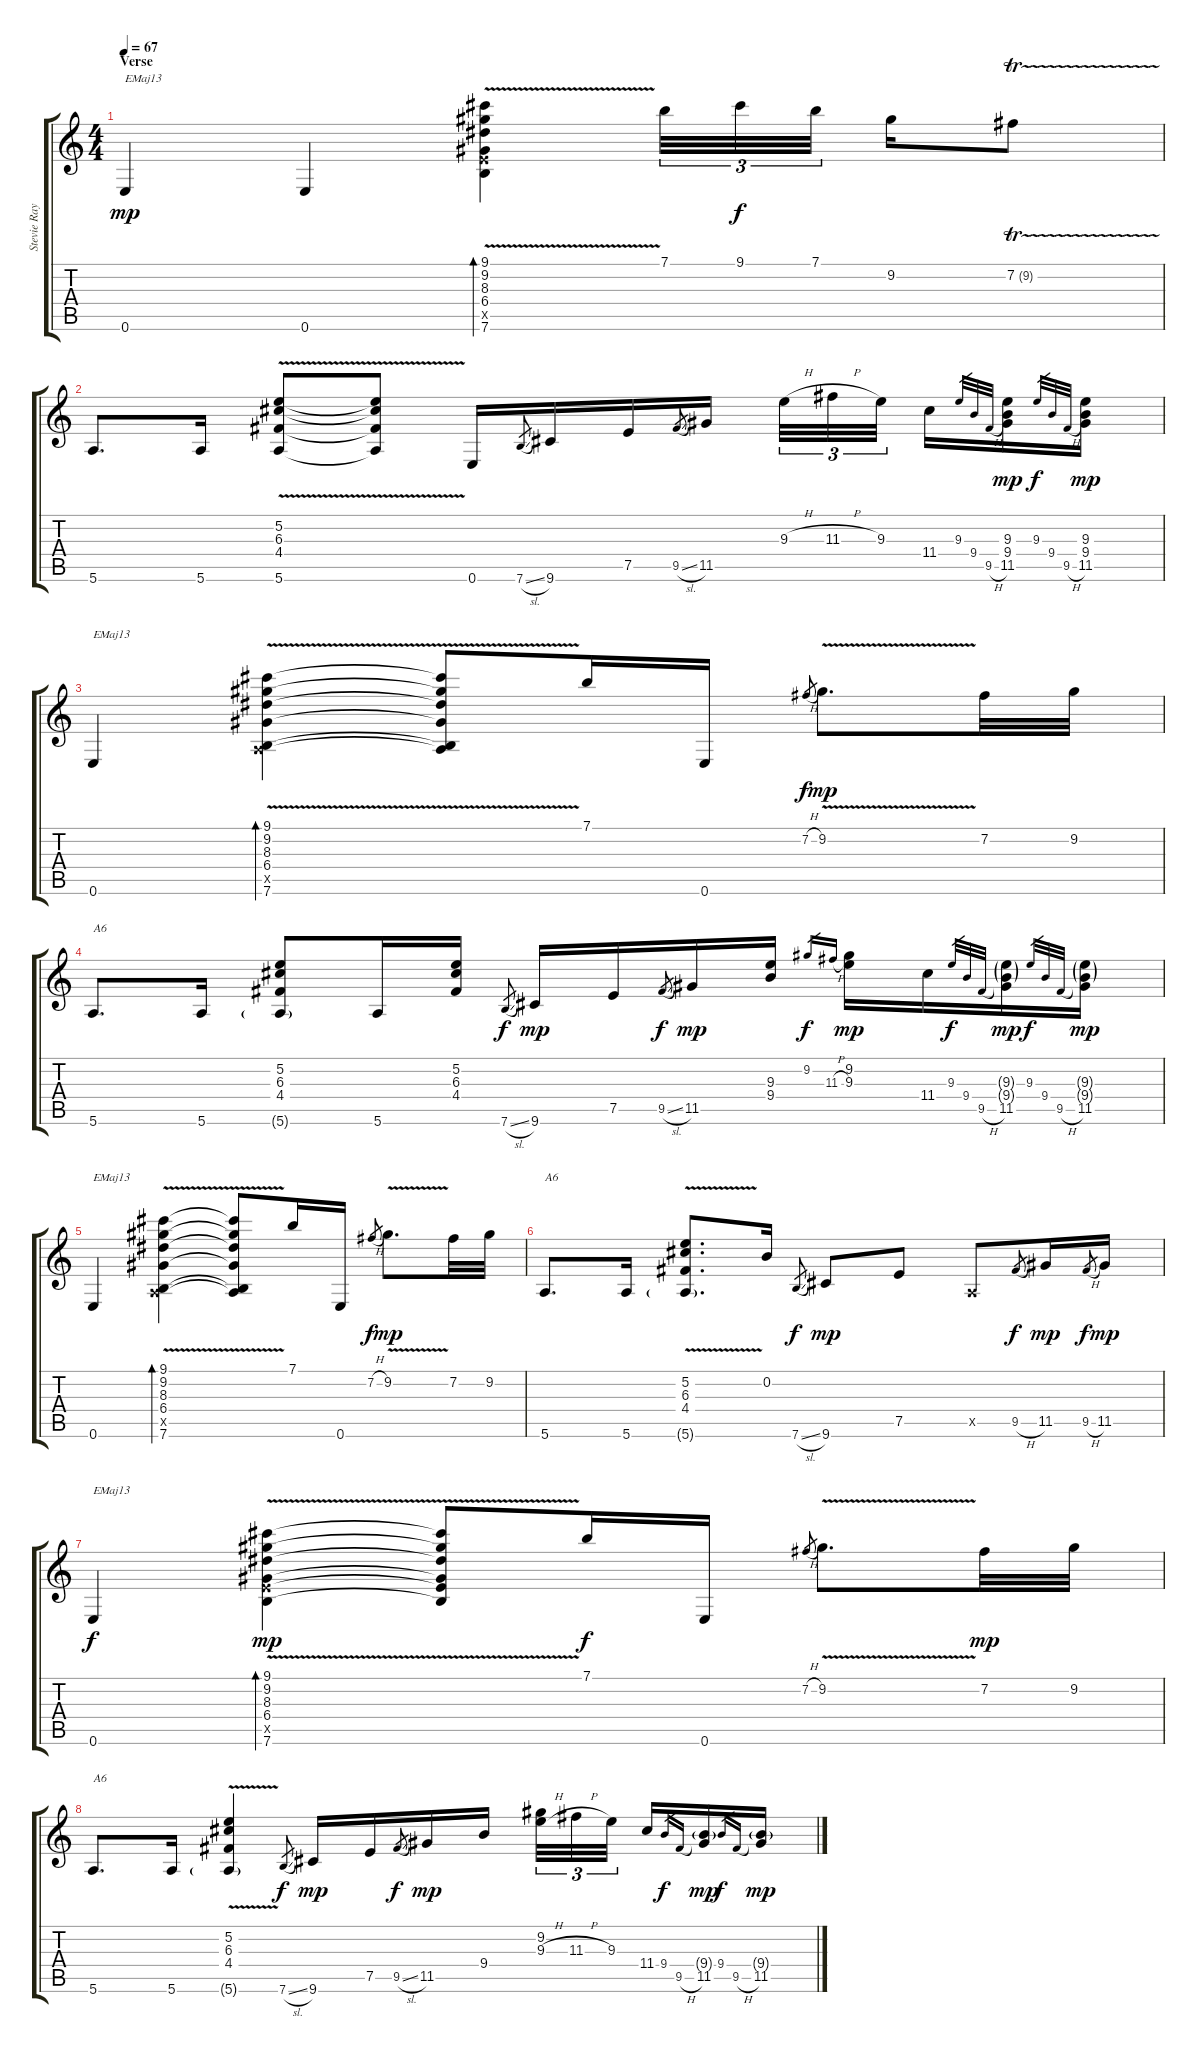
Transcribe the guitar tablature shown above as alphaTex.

\track ("Stevie Ray Vaughan" "Stevie Ray") {instrument electricguitarjazz}
\staff {score tabs}
\tuning (E4 B3 G3 D3 A2 E2) {hide}
\ts (4 4)
\section ("" "Verse")
\tempo 67
\clef g2
\ks c
0.6.4{txt "EMaj13" dy mp} 0.6.4 (9.1{v} 9.2{v} 8.3{v} 6.4 7.5{v x} 7.6).4{bd 120} 7.1.32{tu (3 2)} 9.1.32{tu (3 2) dy f} 7.1.32{tu (3 2) beam splitsecondary} 9.2.16 7.2{tr (9 32)}.8 |
5.6.8{d} 5.6.16 (5.2{v} 6.3{v} 4.4{v} 5.6{v}).8 (5.2{t} 6.3{t} 4.4{t} 5.6{t}).8 0.6.16 7.6{sl}.8{gr} 9.6.16 7.5.16 9.5{sl}.8{gr} 11.5.16 9.3{h}.32{tu (3 2)} 11.3{h}.32{tu (3 2)} 9.3.32{tu (3 2) beam splitsecondary} 11.4.16 9.3.32{gr} 9.4.32{gr} 9.5{h}.32{gr} (9.3 9.4 11.5).16{dy mp} 9.3.32{gr dy f} 9.4.32{gr} 9.5{h}.32{gr} (9.3 9.4 11.5).16{dy mp} |
0.6.4{txt "EMaj13"} (9.1{v} 9.2{v} 8.3{v} 6.4{v} 0.5{v x} 7.6{v}).4{bd 120} (9.1{v t} 9.2{v t} 8.3{v t} 6.4{v t} 0.5{v t} 7.6{v t}).8 7.1.16 0.6.16 7.2{h}.8{gr dy f} 9.2{v}.8{d dy mp} 7.2.32 9.2.32 |
5.6.8{d txt "A6"} 5.6.16 (5.2 6.3 4.4 5.6{g}).8 5.6.16 (5.2 6.3 4.4).16 7.6{sl}.8{gr dy f} 9.6.16{dy mp} 7.5.16 9.5{sl}.8{gr dy f} 11.5.16{dy mp} (9.3 9.4).16 9.2.16{gr dy f} 11.3{h}.16{gr} (9.2 9.3).16{dy mp} 11.4.16 9.3.32{gr dy f} 9.4.32{gr} 9.5{h}.32{gr} (9.3{g} 9.4{g} 11.5).16{dy mp} 9.3.32{gr dy f} 9.4.32{gr} 9.5{h}.32{gr} (9.3{g} 9.4{g} 11.5).16{dy mp} |
0.6.4{txt "EMaj13"} (9.1{v} 9.2{v} 8.3{v} 6.4{v} 0.5{v x} 7.6{v}).4{bd 120} (9.1{v t} 9.2{v t} 8.3{v t} 6.4{v t} 0.5{v t} 7.6{v t}).8 7.1.16 0.6.16 7.2{h}.8{gr dy f} 9.2{v}.8{d dy mp} 7.2.32 9.2.32 |
5.6.8{d txt "A6"} 5.6.16 (5.2{v} 6.3{v} 4.4{v} 5.6{v g}).8{d} 0.2.16 7.6{sl}.8{gr dy f} 9.6.8{dy mp} 7.5.8 0.5{x}.8 9.5{h}.8{gr dy f} 11.5.16{dy mp} 9.5{h}.8{gr dy f} 11.5.16{dy mp} |
0.6.4{txt "EMaj13" dy f} (9.1{v} 9.2{v} 8.3{v} 6.4 7.5{v x} 7.6).4{bd 120 dy mp} (9.1{v t} 9.2{v t} 8.3{v t} 6.4{v t} 7.5{v t} 7.6{v t}).8 7.1.16{dy f} 0.6.16 7.2{h}.8{gr} 9.2{v}.8{d} 7.2.32{dy mp} 9.2.32 |
5.6.8{d txt "A6"} 5.6.16 (5.2{v} 6.3{v} 4.4{v} 5.6{v g}).4 7.6{sl}.8{gr dy f} 9.6.16{dy mp} 7.5.16 9.5{sl}.8{gr dy f} 11.5.16{dy mp} 9.4.16 (9.2 9.3{h}).32{tu (3 2)} 11.3{h}.32{tu (3 2)} 9.3.32{tu (3 2) beam splitsecondary} 11.4.16 9.4.16{gr dy f} 9.5{h}.16{gr} (9.4{g} 11.5).16{dy mp} 9.4.16{gr dy f} 9.5{h}.16{gr} (9.4{g} 11.5).16{dy mp}
